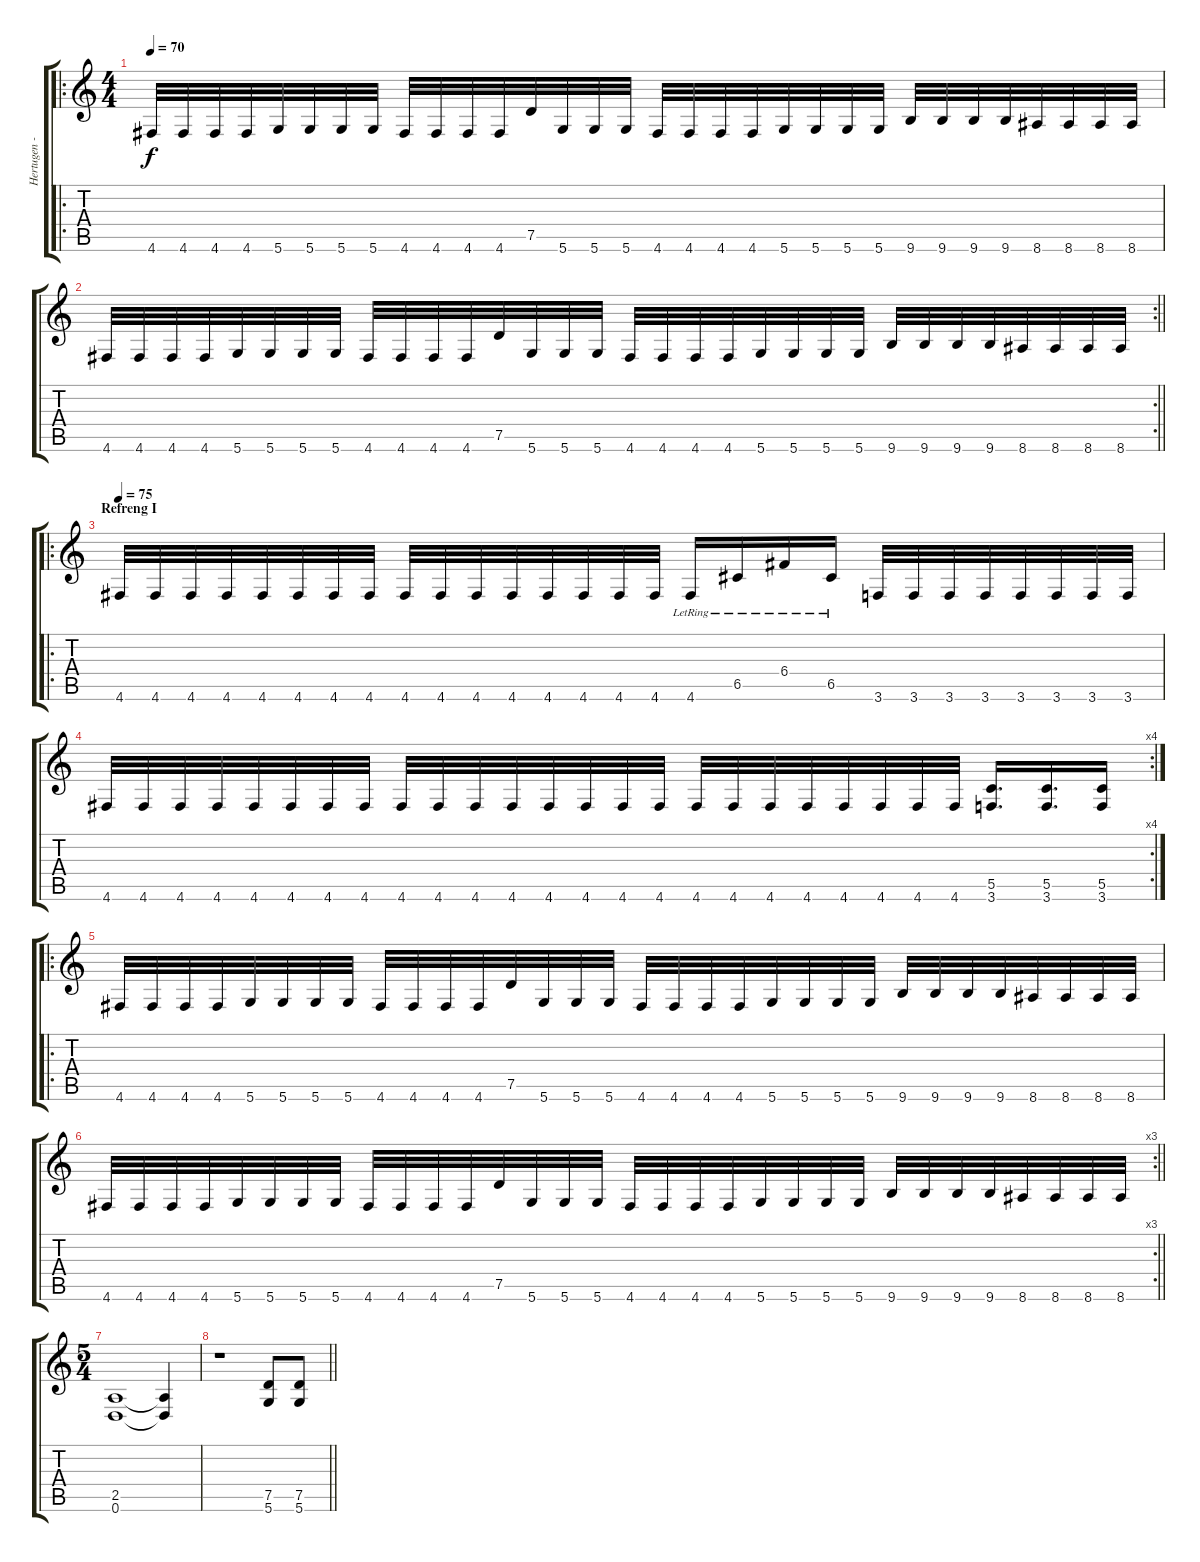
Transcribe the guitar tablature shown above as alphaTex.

\track ("Hertugen - Gitar" "Hertugen -") {instrument distortionguitar}
\staff {score tabs}
\tuning (D4 A3 F3 C3 G2 D2) {hide}
\ro
\ts (4 4)
\tempo 70
\clef g2
\ks c
4.6.32{dy f} 4.6.32 4.6.32 4.6.32 5.6.32 5.6.32 5.6.32 5.6.32 4.6.32 4.6.32 4.6.32 4.6.32 7.5.32 5.6.32 5.6.32 5.6.32 4.6.32 4.6.32 4.6.32 4.6.32 5.6.32 5.6.32 5.6.32 5.6.32 9.6.32 9.6.32 9.6.32 9.6.32 8.6.32 8.6.32 8.6.32 8.6.32 |
\rc 2
\barLineRight lightlight
4.6.32 4.6.32 4.6.32 4.6.32 5.6.32 5.6.32 5.6.32 5.6.32 4.6.32 4.6.32 4.6.32 4.6.32 7.5.32 5.6.32 5.6.32 5.6.32 4.6.32 4.6.32 4.6.32 4.6.32 5.6.32 5.6.32 5.6.32 5.6.32 9.6.32 9.6.32 9.6.32 9.6.32 8.6.32 8.6.32 8.6.32 8.6.32 |
\ro
\section ("" "Refreng I")
\tempo 75
4.6.32 4.6.32 4.6.32 4.6.32 4.6.32 4.6.32 4.6.32 4.6.32 4.6.32 4.6.32 4.6.32 4.6.32 4.6.32 4.6.32 4.6.32 4.6.32 4.6{lr}.16 6.5{lr}.16 6.4{lr}.16 6.5{lr}.16 3.6.32 3.6.32 3.6.32 3.6.32 3.6.32 3.6.32 3.6.32 3.6.32 |
\rc 4
4.6.32 4.6.32 4.6.32 4.6.32 4.6.32 4.6.32 4.6.32 4.6.32 4.6.32 4.6.32 4.6.32 4.6.32 4.6.32 4.6.32 4.6.32 4.6.32 4.6.32 4.6.32 4.6.32 4.6.32 4.6.32 4.6.32 4.6.32 4.6.32 (5.5 3.6).16{d} (5.5 3.6).16{d} (5.5 3.6).16 |
\ro
4.6.32 4.6.32 4.6.32 4.6.32 5.6.32 5.6.32 5.6.32 5.6.32 4.6.32 4.6.32 4.6.32 4.6.32 7.5.32 5.6.32 5.6.32 5.6.32 4.6.32 4.6.32 4.6.32 4.6.32 5.6.32 5.6.32 5.6.32 5.6.32 9.6.32 9.6.32 9.6.32 9.6.32 8.6.32 8.6.32 8.6.32 8.6.32 |
\rc 3
\barLineRight lightlight
4.6.32 4.6.32 4.6.32 4.6.32 5.6.32 5.6.32 5.6.32 5.6.32 4.6.32 4.6.32 4.6.32 4.6.32 7.5.32 5.6.32 5.6.32 5.6.32 4.6.32 4.6.32 4.6.32 4.6.32 5.6.32 5.6.32 5.6.32 5.6.32 9.6.32 9.6.32 9.6.32 9.6.32 8.6.32 8.6.32 8.6.32 8.6.32 |
\ts (5 4)
(2.5 0.6).1 (2.5{t} 0.6{t}).4 |
\barLineRight lightlight
r.1 (7.5 5.6).8 (7.5 5.6).8
